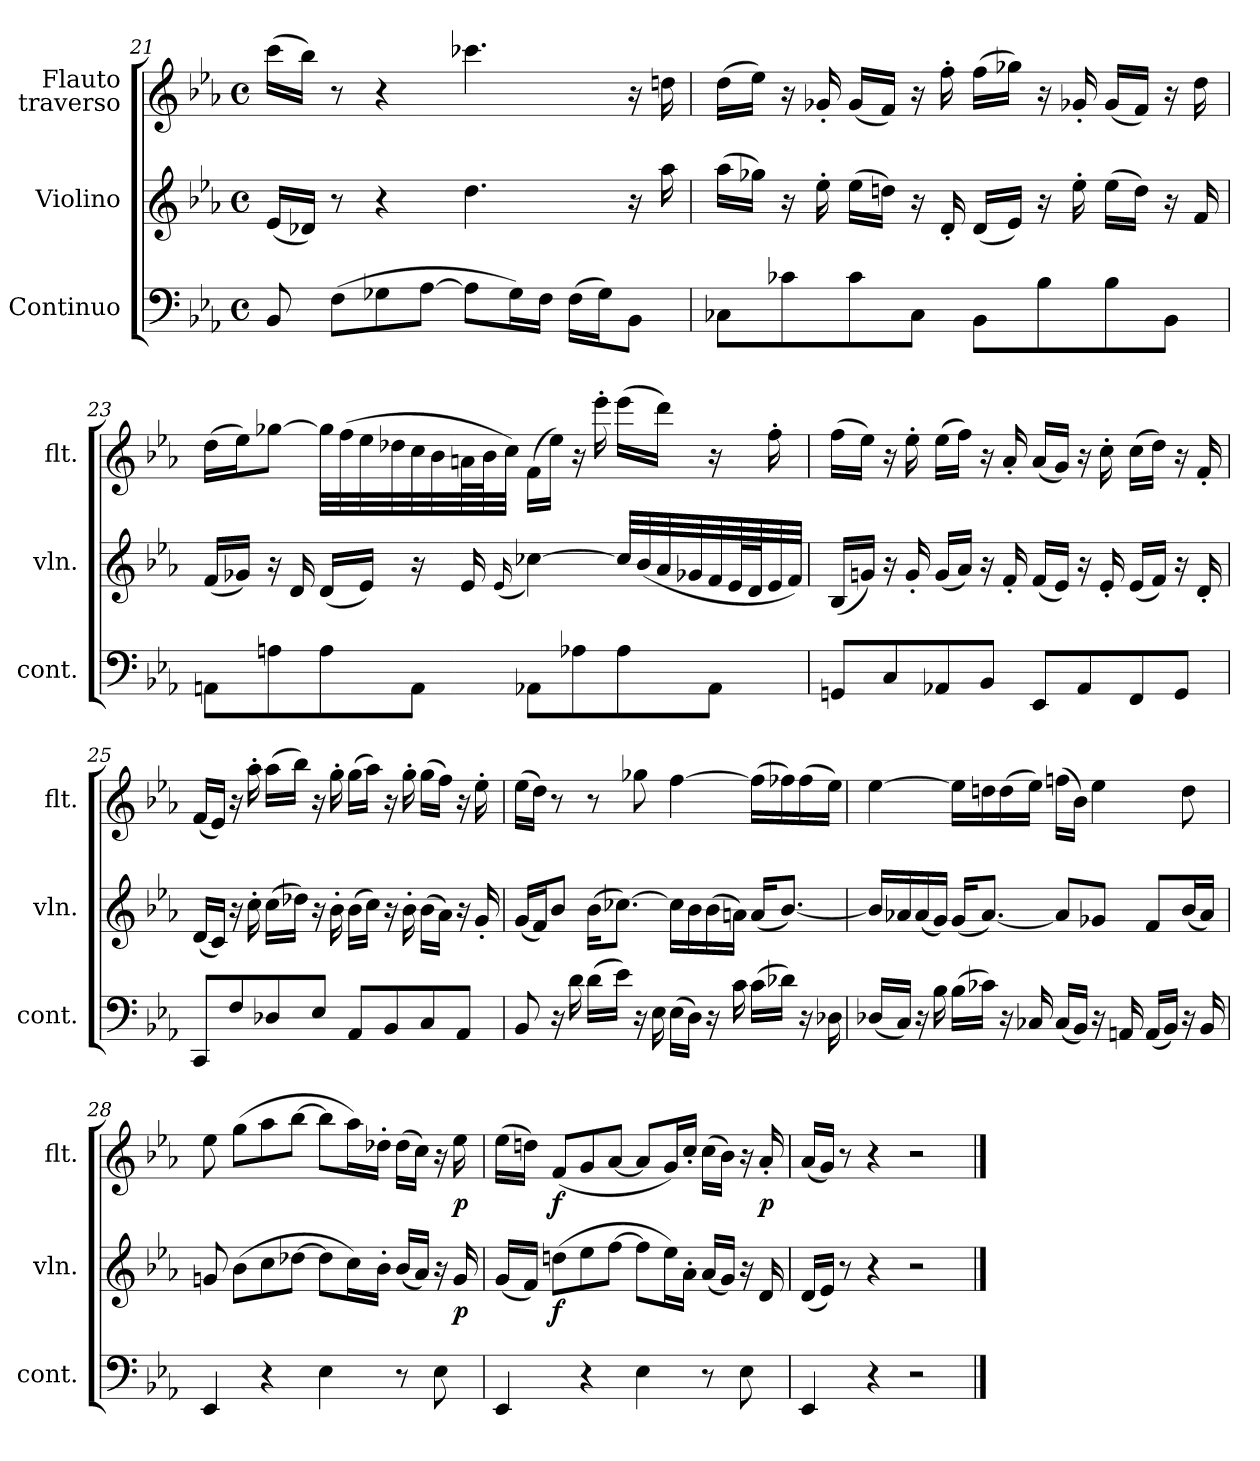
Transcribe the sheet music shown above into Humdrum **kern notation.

**kern	**kern	**dynam	**kern	**dynam
*part3	*part2	*part2	*part1	*part1
*staff3	*staff2	*staff2	*staff1	*staff1
*I"Continuo	*I"Violino	*	*I"Flauto\ntraverso	*
*I'cont.	*I'vln.	*	*I'flt.	*
*clefF4	*clefG2	*	*clefG2	*
*k[b-e-a-]	*k[b-e-a-]	*	*k[b-e-a-]	*
*E-:	*E-:	*	*E-:	*
*M4/4	*M4/4	*	*M4/4	*
*met(c)	*met(c)	*	*met(c)	*
=21	=21	=21	=21	=21
8BB-	(16e-LL	.	(16cccLL	.
.	16d-XJJ)	.	16bb-JJ)	.
(8FL	8r	.	8r	.
8G-X	4r	.	4r	.
[8A-J	.	.	.	.
8A-L]	4.dd	.	4.ccc-X	.
16G-L)	.	.	.	.
16FJJ	.	.	.	.
(16FLL	.	.	.	.
16G-J)	.	.	.	.
8BB-J	16r	.	16r	.
.	16aa-	.	16ddn	.
=	=	=	=	=
8C-XL	(16aa-LL	.	(16ddLL	.
.	16gg-XJJ)	.	16ee-JJ)	.
8c-X	16r	.	16r	.
.	16ee-'	.	16g-X'	.
8c-	(16ee-LL	.	(16g-LL	.
.	16ddnJJ)	.	16fJJ)	.
8C-J	16r	.	16r	.
.	16d'	.	16ff'	.
8BB-L	(16dLL	.	(16ffLL	.
.	16e-JJ)	.	16gg-XJJ)	.
8B-	16r	.	16r	.
.	16ee-'	.	16g-X'	.
8B-	(16ee-LL	.	(16g-LL	.
.	16ddJJ)	.	16fJJ)	.
8BB-J	16r	.	16r	.
.	16f	.	16dd	.
=23	=23	=23	=23	=23
8AAnL	(16fLL	.	(16ddLL	.
.	16g-XJJ)	.	16ee-J)	.
8An	16r	.	[8gg-XJ	.
.	16d	.	.	.
8A	(16dLL	.	32gg-LLL]	.
.	.	.	(32ff	.
.	16e-JJ)	.	32ee-	.
.	.	.	32dd-X	.
8AAJ	16r	.	32cc	.
.	.	.	32b-	.
.	16e-	.	64anL	.
.	.	.	64b-J	.
.	.	.	32ccJJJ)	.
.	(16qqe-/	.	.	.
8AA-XL	[4cc-X)	.	(16fLL	.
.	.	.	16ee-JJ)	.
8A-X	.	.	16r	.
.	.	.	16eee-'	.
8A-	32cc-LLL]	.	(16eee-LL	.
.	(32b-	.	.	.
.	32a-	.	16dddJJ)	.
.	32g-X	.	.	.
8AA-J	32f	.	16r	.
.	64e-L	.	.	.
.	64dJ	.	.	.
.	32e-	.	16ff'	.
.	32fJJJ)	.	.	.
=24	=24	=24	=24	=24
8GGnL	(16B-LL	.	(16ffLL	.
.	16gnJJ)	.	16ee-JJ)	.
8C	16r	.	16r	.
.	16g'	.	16ee-'	.
8AA-X	(16gLL	.	(16ee-LL	.
.	16a-JJ)	.	16ffJJ)	.
8BB-J	16r	.	16r	.
.	16f'	.	16a-'	.
8EE-L	(16fLL	.	(16a-LL	.
.	16e-JJ)	.	16gJJ)	.
8AA-	16r	.	16r	.
.	16e-'	.	16cc'	.
8FF	(16e-LL	.	(16ccLL	.
.	16fJJ)	.	16ddJJ)	.
8GGJ	16r	.	16r	.
.	16d'	.	16f'	.
=25	=25	=25	=25	=25
8CCL	(16dLL	.	(16fLL	.
.	16cJJ)	.	16e-JJ)	.
8F	16r	.	16r	.
.	16cc'	.	16aa-'	.
8D-X	(16ccLL	.	(16aa-LL	.
.	16dd-XJJ)	.	16bb-JJ)	.
8E-J	16r	.	16r	.
.	16b-'	.	16gg'	.
8AA-L	(16b-LL	.	(16ggLL	.
.	16ccJJ)	.	16aa-JJ)	.
8BB-	16r	.	16r	.
.	16b-'	.	16gg'	.
8C	(16b-\LL	.	(16ggLL	.
.	16a-\JJ)	.	16ffJJ)	.
8AA-J	16r	.	16r	.
.	16g'	.	16ee-'	.
=26	=26	=26	=26	=26
8BB-	(16gLL	.	(16ee-LL	.
.	16fJ)	.	16ddJJ)	.
16r	8b-J	.	8r	.
16d	.	.	.	.
(16dLL	(16b-KL	.	8r	.
16e-JJ)	[8.cc-XJ)	.	.	.
16r	.	.	8gg-X	.
16E-	.	.	.	.
(16E-LL	16cc-LL]	.	[4ff	.
16DJJ)	16b-	.	.	.
16r	(16b-	.	.	.
16c	16anJJ)	.	.	.
(16cLL	(16aKL	.	(16ffLL]	.
16d-XJJ)	[8.b-J)	.	16ff-X)	.
16r	.	.	(16ff-	.
16D-X	.	.	16ee-JJ)	.
=27	=27	=27	=27	=27
(16D-XLL	16b-LL]	.	[4ee-	.
16CJJ)	16a-X	.	.	.
16r	(16a-	.	.	.
16B-	16gJJ)	.	.	.
(16B-LL	(16gKL	.	16ee-LL]	.
16c-XJJ)	[8.a-J)	.	16ddn	.
16r	.	.	(16dd	.
16C-X	.	.	16ee-JJ)	.
(16C-LL	8a-L]	.	(16ffnLL	.
16BB-JJ)	.	.	16b-JJ)	.
16r	8g-XJ	.	4ee-	.
16AAn	.	.	.	.
(16AALL	8fL	.	.	.
16BB-JJ)	.	.	.	.
16r	(16b-L	.	8dd	.
16BB-	16a-JJ)	.	.	.
=28	=28	=28	=28	=28
4EE-	8gn	.	8ee-	.
.	(8b-L	.	(8ggL	.
4r	8cc	.	8aa-	.
.	[8dd-XJ	.	[8bb-J	.
4E-	8dd-L]	.	8bb-L]	.
.	16ccL)	.	16aa-L)	.
.	16b-'JJ	.	16dd-X'JJ	.
8r	(16b-LL	.	(16dd-LL	.
.	16a-JJ)	.	16ccJJ)	.
8E-	16r	.	16r	.
.	16g	p	16ee-	p
=29	=29	=29	=29	=29
4EE-	(16gLL	.	(16ee-LL	.
.	16fJJ)	.	16ddnJJ)	.
.	(8ddnL	f	(8fL	f
4r	8ee-	.	8g	.
.	[8ffJ	.	[8a-J	.
4E-	8ffL]	.	8a-L]	.
.	16ee-L)	.	16gL)	.
.	16a-'JJ	.	16cc'JJ	.
8r	(16a-LL	.	(16ccLL	.
.	16gJJ)	.	16b-JJ)	.
8E-	16r	.	16r	.
.	16d	.	16a-'	p
=30	=30	=30	=30	=30
4EE-	(16dLL	.	(16a-LL	.
.	16e-JJ)	.	16gJJ)	.
.	8r	.	8r	.
4r	4r	.	4r	.
2r	2r	.	2r	.
==	==	==	==	==
*-	*-	*-	*-	*-
